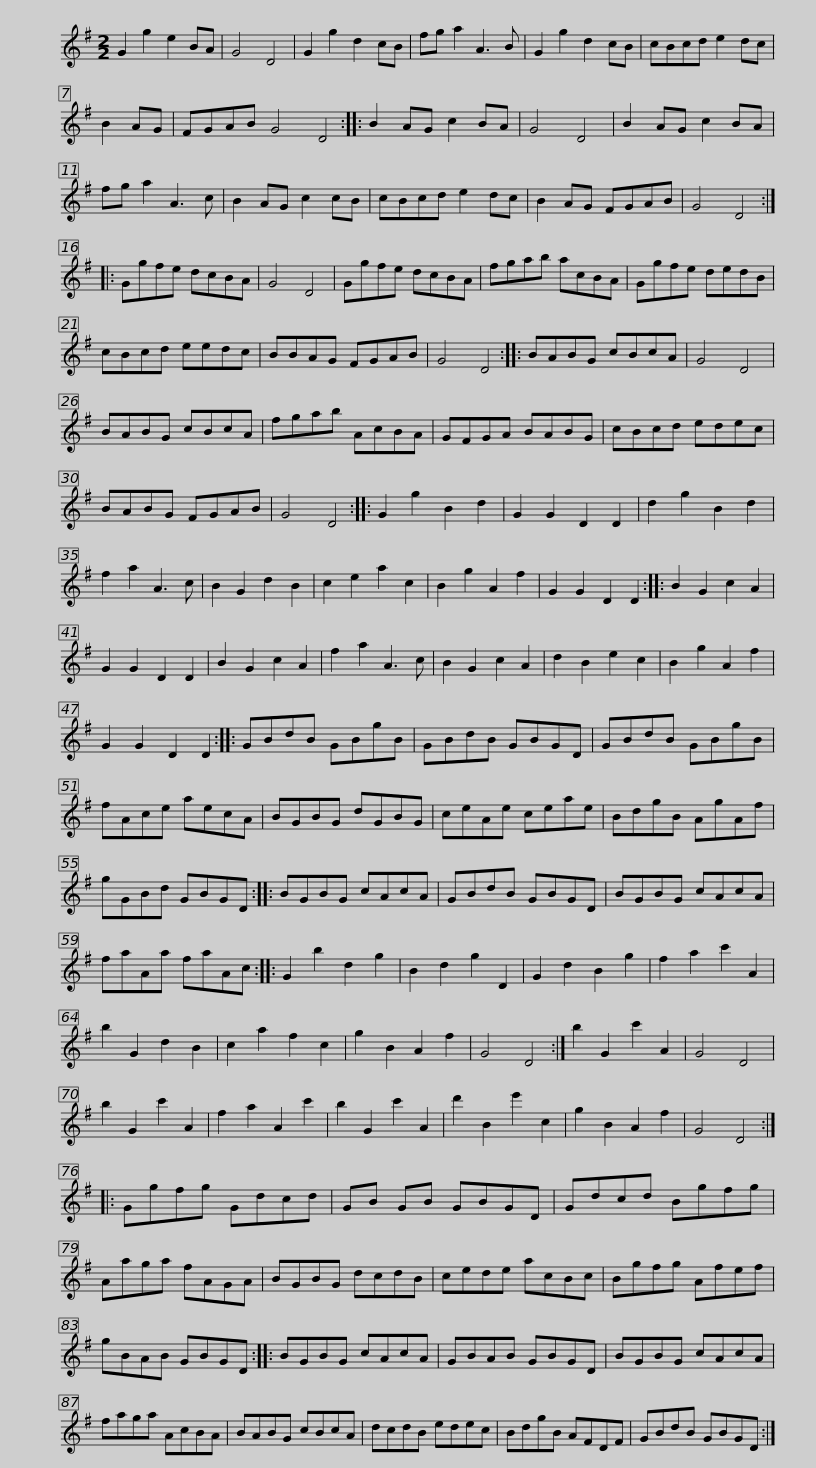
X:1
L:1/8
M:2/2
I:linebreak $
K:G
V:1 treble
V:1
 G2 g2 e2 BA | G4 D4 | G2 g2 d2 cB | fg a2 A3 B | G2 g2 d2 cB | %5
 cBcd e2 dc | B2 AG | FGAB G4 D4 ::$ B2 AG c2 BA | G4 D4 | %10
 B2 AG c2 BA | fg a2 A3 c | B2 AG c2 cB | cBcd e2 dc | B2 AG FGAB | %15
 G4 D4 ::$ Ggfe dcBA | G4 D4 | Ggfe dcBA | fgab acBA | %20
 Ggfe dedB | cBcd eedc |$ BBAG FGAB | G4 D4 :: BABG cBcA | %25
 G4 D4 | BABG cBcA | fgab AcBA |$ GFGA BABG | cBcd edec | %30
 BABG FGAB | G4 D4 :: G2 g2 B2 d2 | G2 G2 D2 D2 | d2 g2 B2 d2 | %35
 f2 a2 A3 c |$ B2 G2 d2 B2 | c2 e2 a2 c2 | B2 g2 A2 f2 | G2 G2 D2 D2 :: %40
 B2 G2 c2 A2 | G2 G2 D2 D2 | B2 G2 c2 A2 | f2 a2 A3 c | B2 G2 c2 A2 | %45
 d2 B2 e2 c2 |$ B2 g2 A2 f2 | G2 G2 D2 D2 :: GBdB GBgB | GBdB GBGD | %50
 GBdB GBgB | fAce aecA |$ BGBG dGBG | ceAe ceae | BdgB AgAf | %55
 gGBd GBGD :: BGBG cAcA |$ GBdB GBGD | BGBG cAcA | faAa faAc :: %60
 G2 b2 d2 g2 | B2 d2 g2 D2 | G2 d2 B2 g2 | f2 a2 c'2 A2 |$ b2 G2 d2 B2 | %65
 c2 a2 f2 c2 | g2 B2 A2 f2 | G4 D4 :| b2 G2 c'2 A2 | G4 D4 | %70
 b2 G2 c'2 A2 | f2 a2 A2 c'2 | b2 G2 c'2 A2 | d'2 B2 e'2 c2 |$ g2 B2 A2 f2 | %75
 G4 D4 :: Ggfg Gdcd | GB GB GBGD | Gdcd Bgfg | Aaga fAGA |$ %80
 BGBG dcdB | cede acBc | Bgfg Afef | gBAB GBGD :: BGBG cAcA |$ %85
 GBAB GBGD | BGBG cAcA | faga AcBA | BABG cBcA | dcdB edec |$ %90
 BdgB AFDF | GBdB GBGD :| %92
